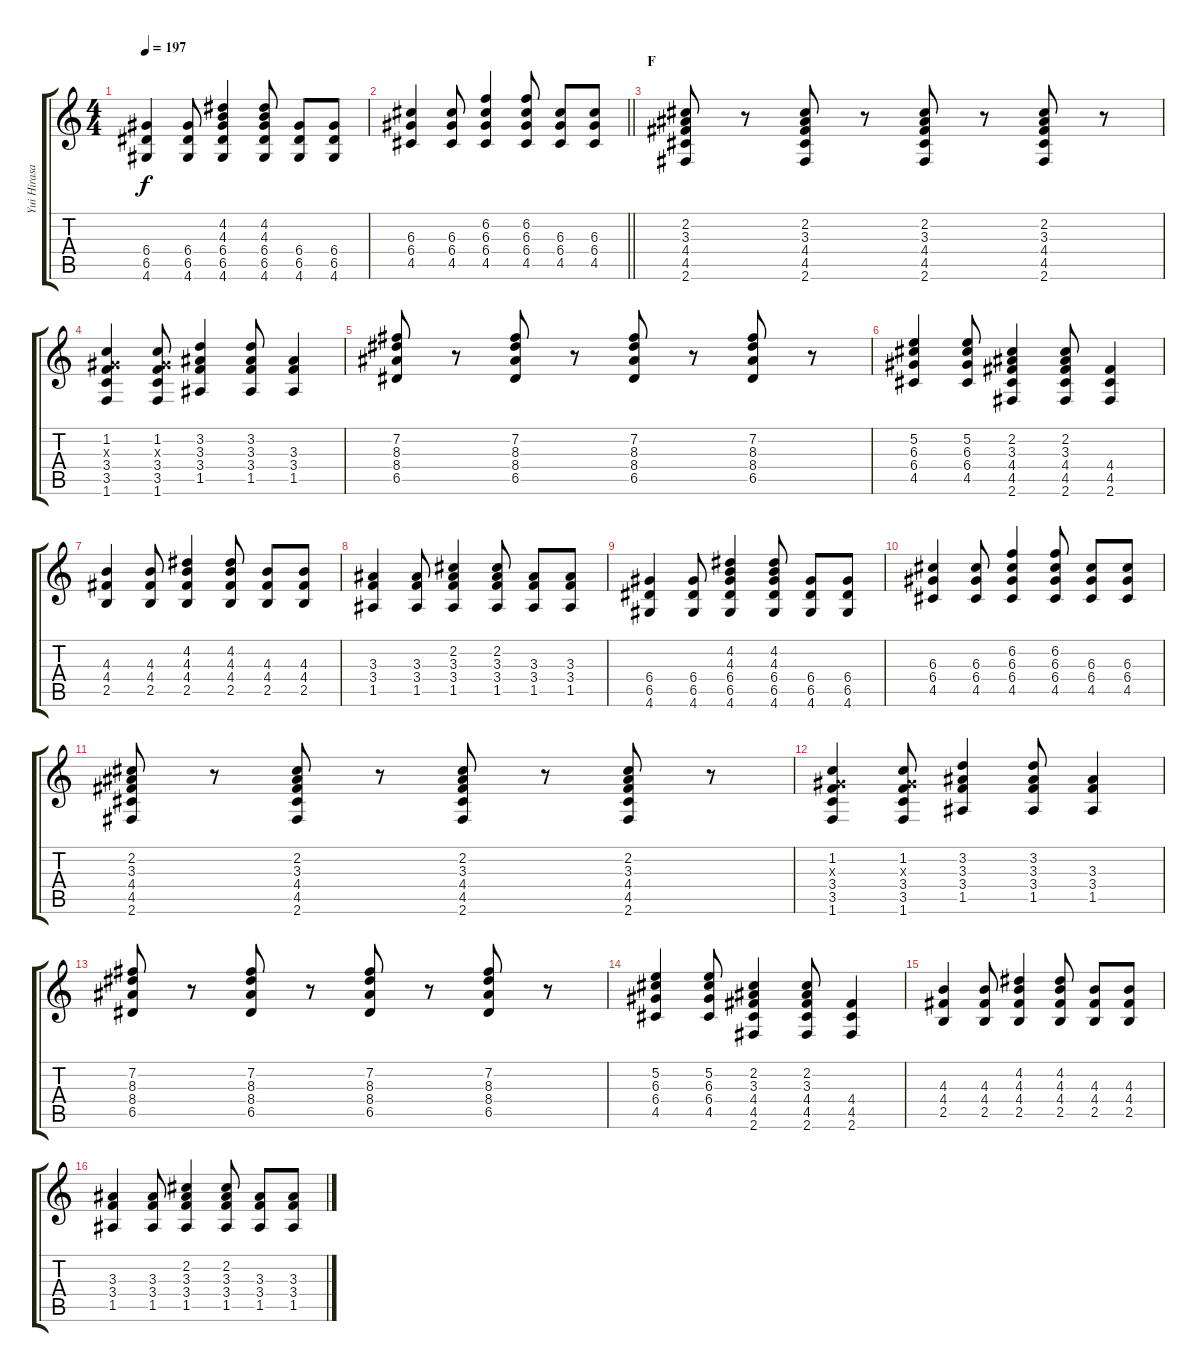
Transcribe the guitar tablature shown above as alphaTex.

\track ("Yui Hirasawa" "Yui Hirasa") {instrument distortionguitar}
\staff {score tabs}
\tuning (E4 B3 G3 D3 A2 E2) {hide}
\ts (4 4)
\tempo 197
\clef g2
\ks c
(6.4 6.5 4.6).4{dy f} (6.4 6.5 4.6).8 (4.2 4.3 6.4 6.5 4.6).4 (4.2 4.3 6.4 6.5 4.6).8 (6.4 6.5 4.6).8 (6.4 6.5 4.6).8 |
\barLineRight lightlight
(6.3 6.4 4.5).4 (6.3 6.4 4.5).8 (6.2 6.3 6.4 4.5).4 (6.2 6.3 6.4 4.5).8 (6.3 6.4 4.5).8 (6.3 6.4 4.5).8 |
\section ("" "F")
(2.2 3.3 4.4 4.5 2.6).8 r.8 (2.2 3.3 4.4 4.5 2.6).8 r.8 (2.2 3.3 4.4 4.5 2.6).8 r.8 (2.2 3.3 4.4 4.5 2.6).8 r.8 |
(1.2 1.3{x} 3.4 3.5 1.6).4 (1.2 1.3{x} 3.4 3.5 1.6).8 (3.2 3.3 3.4 1.5).4 (3.2 3.3 3.4 1.5).8 (3.3 3.4 1.5).4 |
(7.2 8.3 8.4 6.5).8 r.8 (7.2 8.3 8.4 6.5).8 r.8 (7.2 8.3 8.4 6.5).8 r.8 (7.2 8.3 8.4 6.5).8 r.8 |
(5.2 6.3 6.4 4.5).4 (5.2 6.3 6.4 4.5).8 (2.2 3.3 4.4 4.5 2.6).4 (2.2 3.3 4.4 4.5 2.6).8 (4.4 4.5 2.6).4 |
(4.3 4.4 2.5).4 (4.3 4.4 2.5).8 (4.2 4.3 4.4 2.5).4 (4.2 4.3 4.4 2.5).8 (4.3 4.4 2.5).8 (4.3 4.4 2.5).8 |
(3.3 3.4 1.5).4 (3.3 3.4 1.5).8 (2.2 3.3 3.4 1.5).4 (2.2 3.3 3.4 1.5).8 (3.3 3.4 1.5).8 (3.3 3.4 1.5).8 |
(6.4 6.5 4.6).4 (6.4 6.5 4.6).8 (4.2 4.3 6.4 6.5 4.6).4 (4.2 4.3 6.4 6.5 4.6).8 (6.4 6.5 4.6).8 (6.4 6.5 4.6).8 |
(6.3 6.4 4.5).4 (6.3 6.4 4.5).8 (6.2 6.3 6.4 4.5).4 (6.2 6.3 6.4 4.5).8 (6.3 6.4 4.5).8 (6.3 6.4 4.5).8 |
(2.2 3.3 4.4 4.5 2.6).8 r.8 (2.2 3.3 4.4 4.5 2.6).8 r.8 (2.2 3.3 4.4 4.5 2.6).8 r.8 (2.2 3.3 4.4 4.5 2.6).8 r.8 |
(1.2 1.3{x} 3.4 3.5 1.6).4 (1.2 1.3{x} 3.4 3.5 1.6).8 (3.2 3.3 3.4 1.5).4 (3.2 3.3 3.4 1.5).8 (3.3 3.4 1.5).4 |
(7.2 8.3 8.4 6.5).8 r.8 (7.2 8.3 8.4 6.5).8 r.8 (7.2 8.3 8.4 6.5).8 r.8 (7.2 8.3 8.4 6.5).8 r.8 |
(5.2 6.3 6.4 4.5).4 (5.2 6.3 6.4 4.5).8 (2.2 3.3 4.4 4.5 2.6).4 (2.2 3.3 4.4 4.5 2.6).8 (4.4 4.5 2.6).4 |
(4.3 4.4 2.5).4 (4.3 4.4 2.5).8 (4.2 4.3 4.4 2.5).4 (4.2 4.3 4.4 2.5).8 (4.3 4.4 2.5).8 (4.3 4.4 2.5).8 |
(3.3 3.4 1.5).4 (3.3 3.4 1.5).8 (2.2 3.3 3.4 1.5).4 (2.2 3.3 3.4 1.5).8 (3.3 3.4 1.5).8 (3.3 3.4 1.5).8
